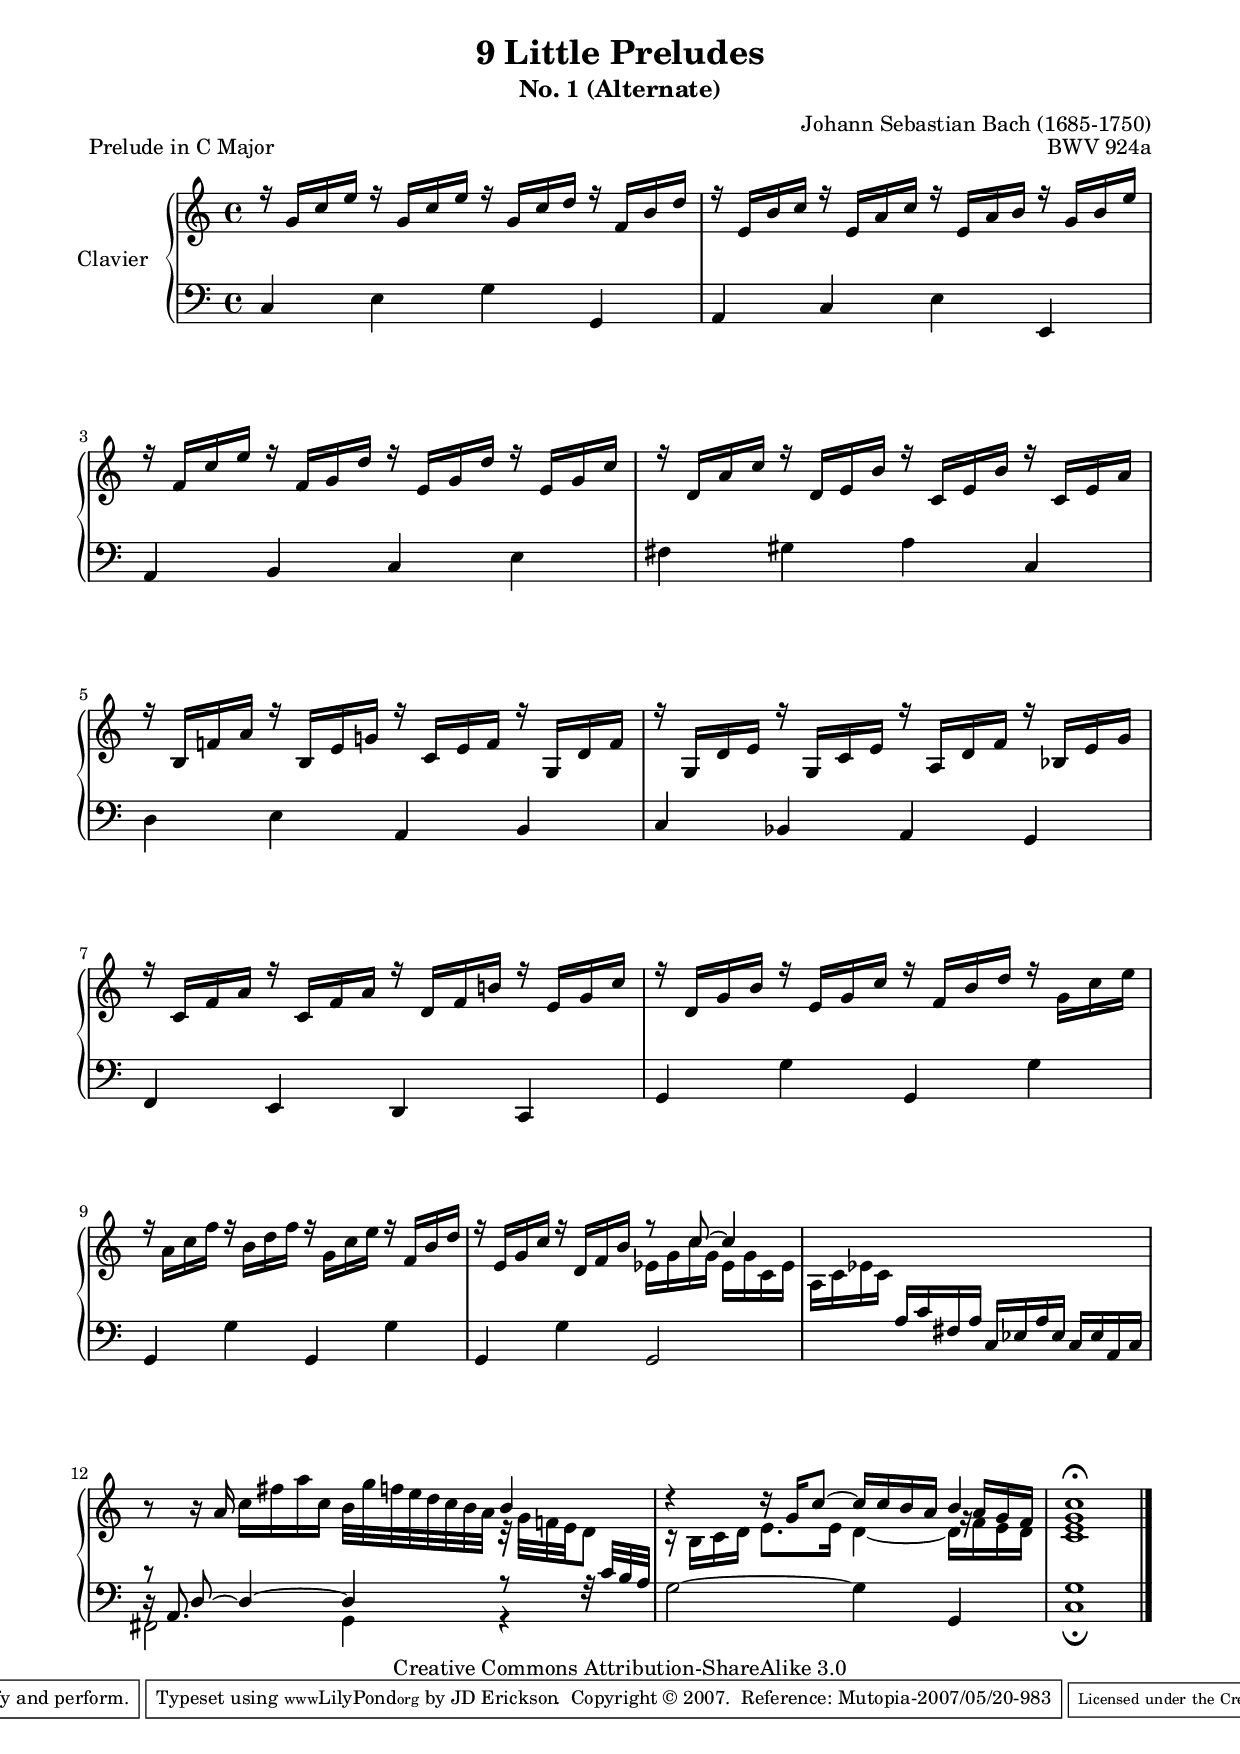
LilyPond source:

\version "2.10.23"

% Uncomment paper block below for fewer pages.
%\paper {
%       between-system-padding = #0.1
%       between-system-space = #0.1
%       ragged-last-bottom = ##f
%       ragged-bottom = ##f
%}

%Uncomment paper block below for evenly-filled pages.
\paper {
    page-top-space = #0.0
    %indent = 0.0
    line-width = 18.0\cm
    ragged-bottom = ##f
    ragged-last-bottom = ##f
}

%#(set-default-paper-size "a4")
%#(set-default-paper-size "letter")

% Tweak this if you need to, but I think it USUALLY looks best if you leave this commented out (or in some cases the way I've tweaked it).
#(set-global-staff-size 18.5)

\header  {
        title = "9 Little Preludes"
        subtitle = "No. 1 (Alternate)"
        piece = "Prelude in C Major"
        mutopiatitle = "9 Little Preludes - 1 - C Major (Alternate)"
        composer = "Johann Sebastian Bach (1685-1750)"
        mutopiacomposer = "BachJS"
        opus = "BWV 924a"
        date = "Unknown"
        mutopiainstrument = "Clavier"
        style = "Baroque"
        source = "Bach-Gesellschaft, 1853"
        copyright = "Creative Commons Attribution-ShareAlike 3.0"
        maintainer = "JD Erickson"
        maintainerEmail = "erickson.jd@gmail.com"
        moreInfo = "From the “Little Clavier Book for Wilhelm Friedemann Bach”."
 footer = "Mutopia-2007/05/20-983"
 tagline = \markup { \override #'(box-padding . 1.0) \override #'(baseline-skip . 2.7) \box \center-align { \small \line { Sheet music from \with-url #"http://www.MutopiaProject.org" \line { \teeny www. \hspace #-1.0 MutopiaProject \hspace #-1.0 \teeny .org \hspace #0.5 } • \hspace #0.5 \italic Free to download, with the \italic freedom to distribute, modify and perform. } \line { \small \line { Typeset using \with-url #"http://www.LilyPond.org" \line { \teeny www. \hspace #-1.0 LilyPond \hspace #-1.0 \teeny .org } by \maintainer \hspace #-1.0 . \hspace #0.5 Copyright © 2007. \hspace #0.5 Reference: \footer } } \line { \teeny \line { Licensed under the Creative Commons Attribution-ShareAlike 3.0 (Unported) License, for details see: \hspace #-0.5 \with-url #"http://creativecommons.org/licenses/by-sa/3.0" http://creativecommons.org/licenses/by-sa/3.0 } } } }
}

%%  
%% Common Macros
%%

staffUpper = {\change Staff = upper \stemDown}
staffLower = {\change Staff = lower \stemUp}
startRepeat = {\set Score.repeatCommands = #'(start-repeat)}
endRepeat = {\set Score.repeatCommands = #'(end-repeat)}
stemExtend = \once \override Stem #'length = #22
noFlag = \once \override Stem #'flag-style = #'no-flag


%%
%% Treble Voice
%%

treble = \relative c'  {
    \override Script #'padding = #1.0
    %1-4
    \stemUp r16 g'16[ c16 e16] r16 g,16[ c16 e16] r16 g,16[ c16 d16] r16 f,16[ b16 d16]
    r16 e,16[ b'16 c16] r16 e,16[ a16 c16] r16 e,16[ a16 b16] r16 g16[ b16 e16]
    r16 f,16[ c'16 e16] r16 f,16[ g16 d'16] r16 e,16[ g16 d'16] r16 e,16[ g16 c16]
    r16 d,16[ a'16 c16] r16 d,16[ e16 b'16] r16 c,16[ e16 b'16] r16 c,16[ e16 a16]

    %5-8
    r16 b,16[ f'!16 a16] r16 b,16[ e16 g!16] r16 c,16[ e16 f16] r16 g,16[ d'16 f16]
    r16 g,16[ d'16 e16] r16 g,16[ c16 e16] r16 a,16[ d16 f16] r16 bes,16[ e16 g16]
    r16 c,16[ f16 a16] r16 c,16[ f16 a16] r16 d,16[ f16 b!16] r16 e,16[ g16 c16]
    r16 d,16[ g16 b16] r16 e,16[ g16 c16] r16 f,16[ b16 d16] r16 \stemDown g,16[ c16 e16]

    %9-12
    r16 a,16[ c16 f16] r16 b,16[ d16 f16] r16 g,16[ c16 e16] r16 \stemUp f,16[ b16 d16]
    r16 e,16 g16 c16 r16 d,16 f16 b16 r8 c8^~ c4  
    s1
    s2. b4

    %13-14
    d4\rest d16\rest g,16[ c8^~] c16[ c16 b16 a16] b4 
    <c, e g c>1^\fermata   
}

%%
%% Treble Two
%%
trebleTwo = \relative c' {
    s1*9
    %10-13
    s2 \stemDown ees16[ g16 c16 g16] ees16[ g16 c,16 ees16]
    a,16[ c16 ees16 c16] s2.
    b'8\rest b16\rest \stemUp a16 \stemDown c16[ fis16 a16 c,16] b32[ g'32 f!32 e32 d32 c32 b32 a32] c,32\rest g'32[ f!32 e32 d8]
    c16\rest b16[ c16 d16] e8.[ e16] d4_~ d16[ f16 e16 d16] 

    %14
    s1 
}

%%
%% Bass Voice
%%

bass = \relative c  {
    \override Script #'padding = #1.0
    %1-4
    \stemUp c4 \stemDown e4 g4 \stemUp g,4
    a4 c4 \stemDown e4 \stemUp e,4
    a4 b4 c4 \stemDown e4
    fis4 gis4 a4 \stemUp c,4
    
    %5-8
    \stemDown d4 e4 \stemUp a,4 b4
    c4 bes4 a4 g4
    f4 e4 d4 c4
    g'4 \stemDown g'4 \stemUp g,4 \stemDown g'4

    %9-12
    \stemUp g,4 \stemDown g'4 \stemUp g,4 \stemDown g'4
    \stemUp g,4 \stemDown g'4 \stemUp g,2
    s4 a'16[ c16 fis,16 a16] c,16[ ees16 a16 ees16] c16[ ees16 a,16 c16]
    \stemDown fis,2 g4 g4\rest

    %13-14
    g'2^~ g4 \stemUp g,4
    <c g'>1_\fermata
}

%%
%% Bass Two
%%

bassTwo = \relative c {
    s1*11
    %12-14
    \stemUp d16\rest a8. s2.
    s1
    s1
}

%%
%% Bass Three
%%

bassThree = \relative c {
    s1*11
    %12-13
    \stemUp c'8\rest d,8^~ d4^~d4 a'8\rest f32\rest c'32[ b32 a32]
    \staffUpper \stemUp s2. \once \override Rest #'extra-offset = #'( 1.3 . 0.0 ) g'16\rest a16[ g16 f16]
    s1  
}

%%
%% Layout
%%

\score  {
    \context PianoStaff <<
        \override PianoStaff.VerticalAlignment #'forced-distance = #11.3
        \set PianoStaff.instrumentName = "Clavier  "
        \set PianoStaff.midiInstrument = "harpsichord"
        \context Staff = "upper" { \clef treble \key c \major \time 4/4 << \treble \\ \trebleTwo >> \bar "|." }
        \context Staff = "lower"  { \clef bass \key c \major \time 4/4 << \bass \\ \bassTwo \\ \bassThree >> }
    >>

    \midi  { 
        
    }
 
    \layout  { 
        \context  { 
            \PianoStaff
        }
    }
}
